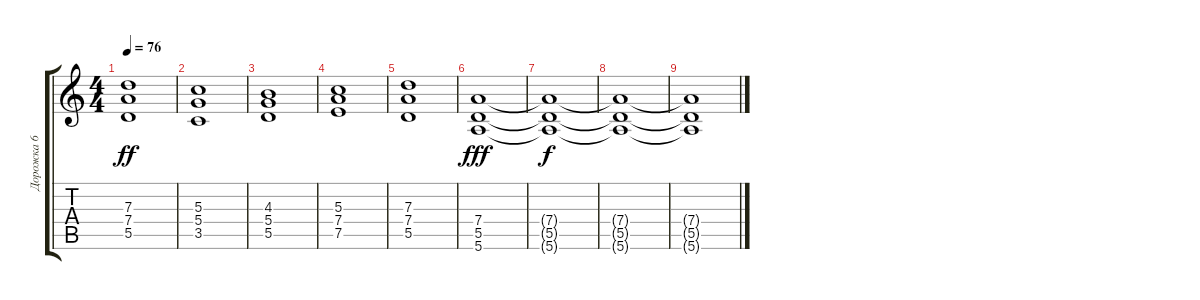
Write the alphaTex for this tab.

\track ("Дорожка 6" "Дорожка 6") {instrument distortionguitar}
\staff {score tabs}
\tuning (E4 B3 G3 D3 A2 E2) {hide}
\ts (4 4)
\tempo 76
\clef g2
\ks c
(7.3 7.4 5.5).1{dy ff} |
(5.3 5.4 3.5).1 |
(4.3 5.4 5.5).1 |
(5.3 7.4 7.5).1 |
(7.3 7.4 5.5).1 |
(7.4 5.5 5.6).1{dy fff} |
(7.4{t} 5.5{t} 5.6{t}).1{dy f} |
(7.4{t} 5.5{t} 5.6{t}).1 |
(7.4{t} 5.5{t} 5.6{t}).1
